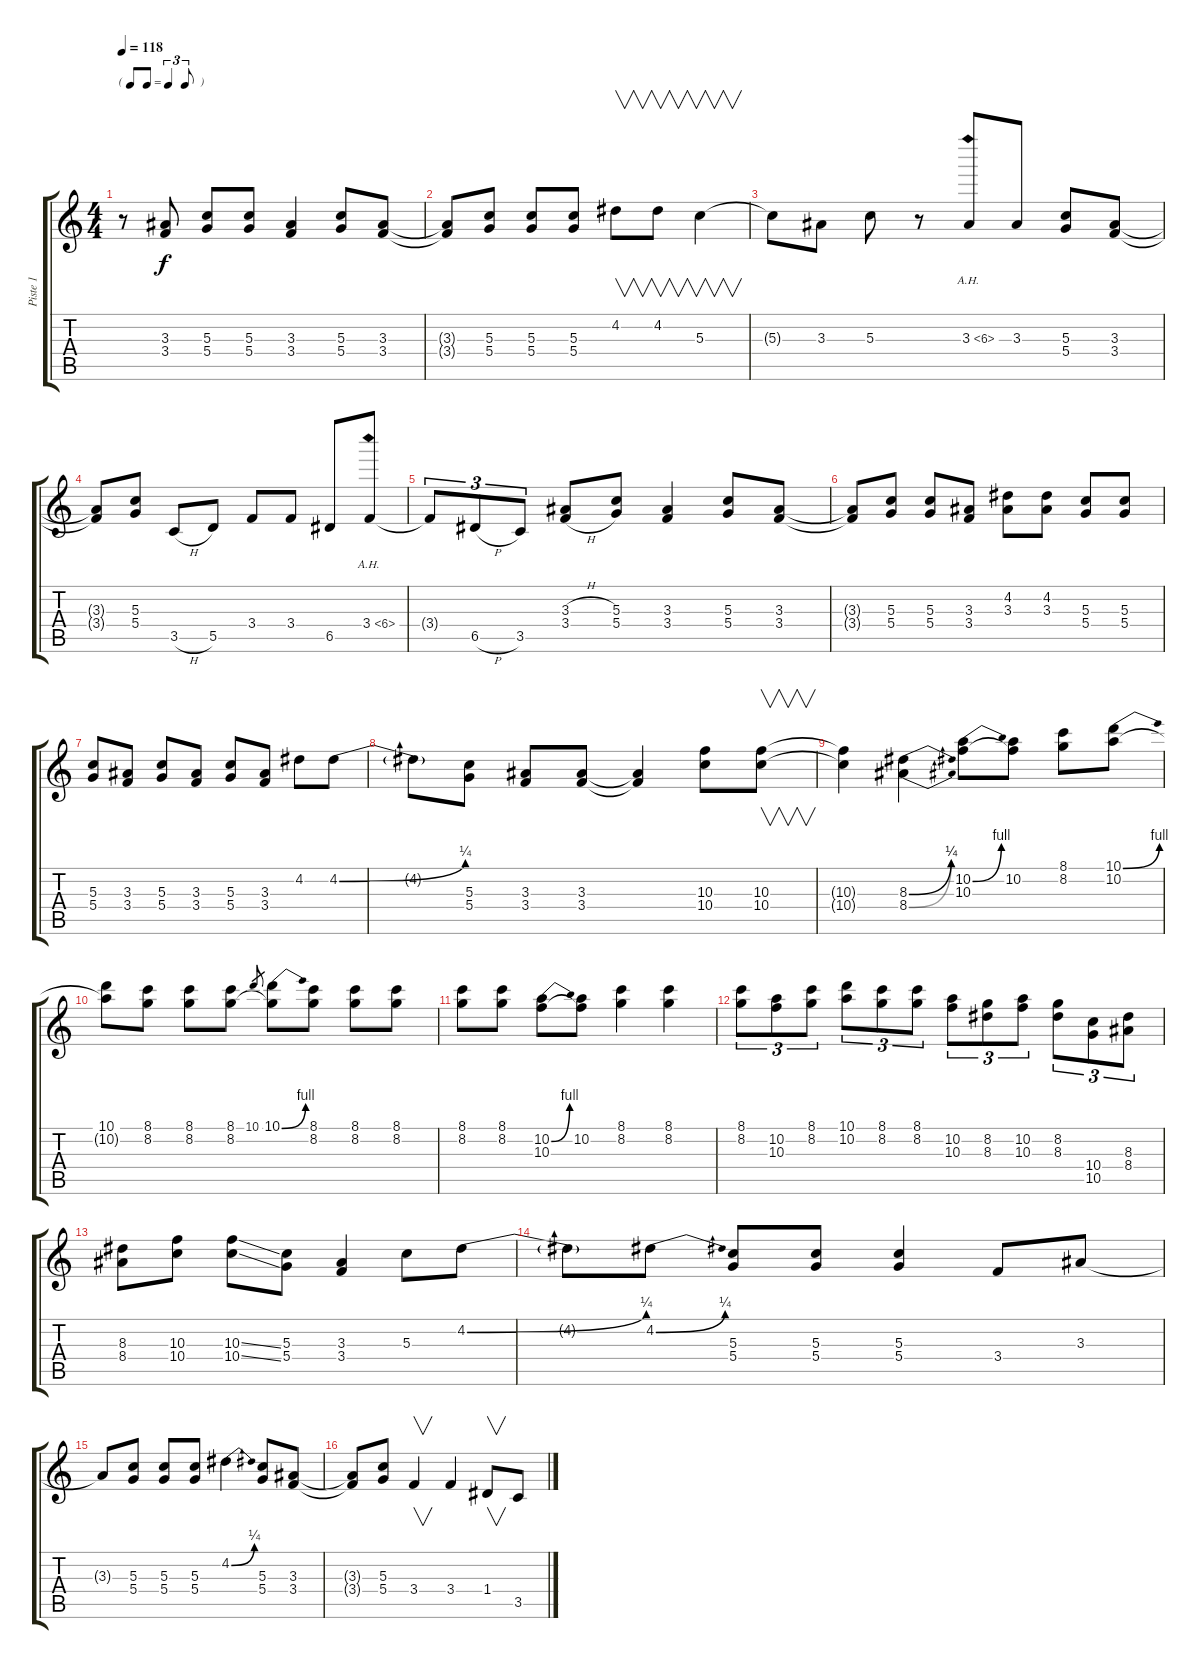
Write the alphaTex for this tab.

\track ("Piste 1" "Piste 1") {instrument distortionguitar}
\staff {score tabs}
\tuning (E4 B3 G3 D3 A2 E2) {hide}
\ts (4 4)
\tf triplet8th
\tempo 118
\clef g2
\ks c
r.8{dy f} (3.3 3.4).8 (5.3 5.4).8 (5.3 5.4).8 (3.3 3.4).4 (5.3 5.4).8 (3.3 3.4).8 |
(3.3{t} 3.4{t}).8 (5.3 5.4).8 (5.3 5.4).8 (5.3 5.4).8 4.2.8{v} 4.2.8{v} 5.3.4{v} |
5.3{t}.8 3.3.8 5.3.8 r.8 3.3{ah 3}.8 3.3.8 (5.3 5.4).8 (3.3 3.4).8 |
(3.3{t} 3.4{t}).8 (5.3 5.4).8 3.5{h}.8 5.5.8 3.4.8 3.4.8 6.5.8 3.4{ah 3}.8 |
3.4{t}.8{tu (3 2)} 6.5{h}.8{tu (3 2)} 3.5.8{tu (3 2)} (3.3{h} 3.4{h}).8 (5.3 5.4).8 (3.3 3.4).4 (5.3 5.4).8 (3.3 3.4).8 |
(3.3{t} 3.4{t}).8 (5.3 5.4).8 (5.3 5.4).8 (3.3 3.4).8 (4.2 3.3).8 (4.2 3.3).8 (5.3 5.4).8 (5.3 5.4).8 |
(5.3 5.4).8 (3.3 3.4).8 (5.3 5.4).8 (3.3 3.4).8 (5.3 5.4).8 (3.3 3.4).8 4.2.8 4.2{be (bend 0 0 60 1)}.8 |
4.2{t}.8 (5.3 5.4).8 (3.3 3.4).8 (3.3 3.4).8 (3.3{t} 3.4{t}).4 (10.3 10.4).8 (10.3 10.4).8{v} |
(10.3{t} 10.4{t}).4 (8.3{be (bend 0 0 60 1)} 8.4{be (bend 0 0 60 1)}).4 (10.2{be (bend 0 0 60 4)} 10.3).8 (10.2 10.3{t}).8 (8.1 8.2).8 (10.1{be (bend 0 0 60 4)} 10.2).8 |
(10.1 10.2{t}).8 (8.1 8.2).8 (8.1 8.2).8 (8.1 8.2).8 10.1.8{gr} (10.1{be (bend 0 0 60 4)} 8.2{t}).8 (8.1 8.2).8 (8.1 8.2).8 (8.1 8.2).8 |
(8.1 8.2).8 (8.1 8.2).8 (10.2{be (bend 0 0 60 4)} 10.3).8 (10.2 10.3{t}).8 (8.1 8.2).4 (8.1 8.2).4 |
(8.1 8.2).8{tu (3 2)} (10.2 10.3).8{tu (3 2)} (8.1 8.2).8{tu (3 2)} (10.1 10.2).8{tu (3 2)} (8.1 8.2).8{tu (3 2)} (8.1 8.2).8{tu (3 2)} (10.2 10.3).8{tu (3 2)} (8.2 8.3).8{tu (3 2)} (10.2 10.3).8{tu (3 2)} (8.2 8.3).8{tu (3 2)} (10.4 10.5).8{tu (3 2)} (8.3 8.4).8{tu (3 2)} |
(8.3 8.4).8 (10.3 10.4).8 (10.3{ss} 10.4{ss}).8 (5.3 5.4).8 (3.3 3.4).4 5.3.8 4.2{be (bend 0 0 60 1)}.8 |
4.2{t}.8 4.2{be (bend 0 0 60 1)}.8 (5.3 5.4).8 (5.3 5.4).8 (5.3 5.4).4 3.4.8 3.3.8 |
3.3{t}.8 (5.3 5.4).8 (5.3 5.4).8 (5.3 5.4).8 4.2{be (bend 0 0 60 1)}.4 (5.3 5.4).8 (3.3 3.4).8 |
(3.3{t} 3.4{t}).8 (5.3 5.4).8 3.4.4{v} 3.4.4 1.4.8{v} 3.5.8
